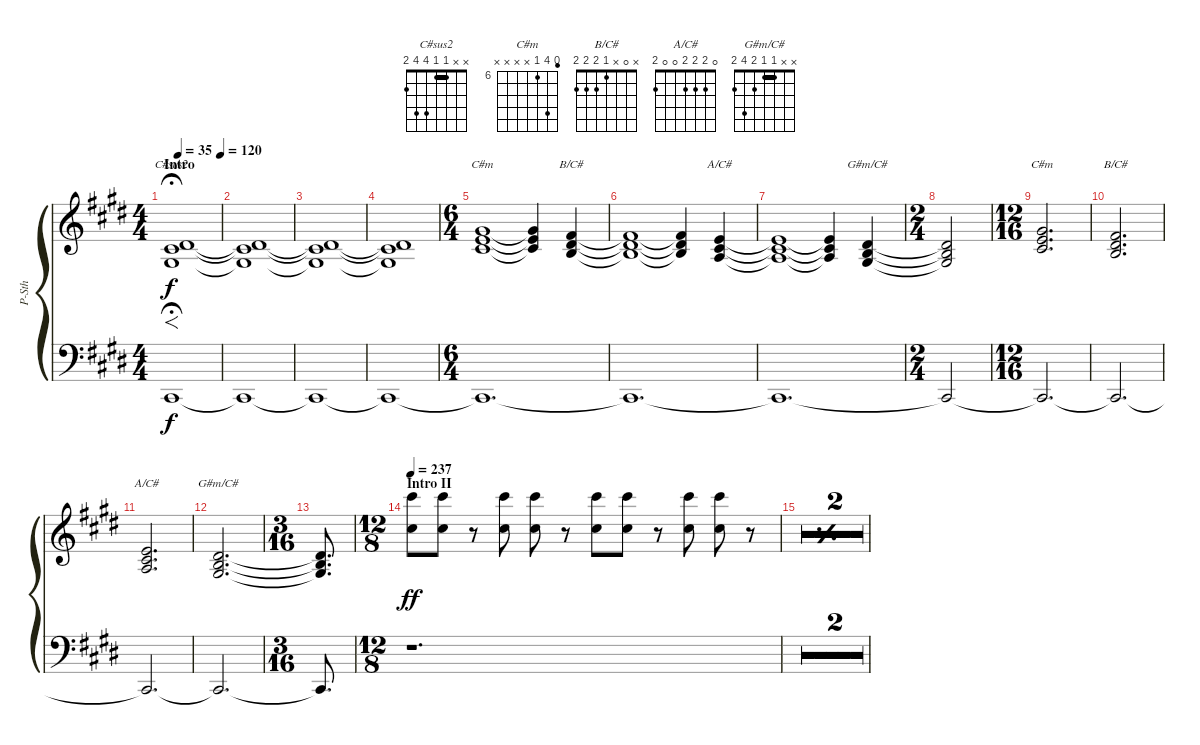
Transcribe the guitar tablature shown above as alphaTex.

\defaultSystemsLayout 4
\bracketExtendMode groupsimilarinstruments
\otherSystemsTrackNameOrientation horizontal
\track ("Strings / Pad" "P-Sth") {multiBarRest instrument pad2warm}
\staff {score}
\tuning (E4 B3 G3 D3 A2 E2 B1)
\chord ("C#sus2" x x 1 1 4 4 2) {showfingering false barre 1}
\chord ("C#m" 5 9 6 x x x x) {firstfret 6 showfingering false}
\chord ("B/C#" x 0 x 1 2 2 2) {showfingering false}
\chord ("A/C#" 0 2 2 2 0 0 2) {showfingering false}
\chord ("G#m/C#" x x 1 1 2 4 2) {showfingering false barre 1}
\ts (4 4)
\section ("" "Intro")
\tempo 35
\tempo (120 1)
\clef g2
\ks e
(4.2{acc #} 6.3{acc #} 6.4{acc #}).1{ch "C#sus2" dy f fermata (medium 0) instrument pad2warm} |
(6.4{t acc #} 6.3{t acc #} 4.2{t acc #}).1 |
(6.4{t acc #} 6.3{t acc #} 4.2{t acc #}).1 |
(6.4{t acc #} 6.3{t acc #} 4.2{t acc #}).1 |
\ts (6 4)
\beaming (8 2 2 2 2 2 2)
(9.2{acc #} 0.1{acc forcenatural} 6.3{acc #}).1{ch "C#m"} (9.2{t acc #} 0.1{t acc forcenatural} 6.3{t acc #}).4 (4.3{acc forcenatural} 4.2{acc #} 2.1{acc #}).4{ch "B/C#"} |
(2.1{t acc #} 4.2{t acc #} 4.3{t acc forcenatural}).1 (2.1{t acc #} 4.2{t acc #} 4.3{t acc forcenatural}).4 (2.3{acc forcenatural} 2.2{acc #} 0.1{acc forcenatural}).4{ch "A/C#"} |
(0.1{t acc forcenatural} 2.2{t acc #} 2.3{t acc forcenatural}).1 (0.1{t acc forcenatural} 2.2{t acc #} 2.3{t acc forcenatural}).4 (6.4{acc #} 4.3{acc forcenatural} 4.2{acc #}).4{ch "G#m/C#"} |
\ts (2 4)
(4.2{t acc #} 4.3{t acc forcenatural} 6.4{t acc #}).2 |
\ts (12 16)
(11.4{acc #} 9.3{acc forcenatural} 9.2{acc #}).2{d ch "C#m"} |
(4.3{acc forcenatural} 4.2{acc #} 2.1{acc #}).2{d ch "B/C#"} |
(2.3{acc forcenatural} 2.2{acc #} 0.1{acc forcenatural}).2{d ch "A/C#"} |
(6.4{acc #} 0.2{acc forcenatural} 8.3{acc #}).2{d ch "G#m/C#"} |
\ts (3 16)
(6.4{t acc #} 0.2{t acc forcenatural} 8.3{t acc #}).8{d} |
\ts (12 8)
\section ("" "Intro II")
\tempo 237
(18.3{acc #} 21.1{acc #}).8{dy ff instrument pad2warm} (18.3{acc #} 21.1{acc #}).8 r.8 (18.3{acc #} 21.1{acc #}).8 (18.3{acc #} 21.1{acc #}).8 r.8 (18.3{acc #} 21.1{acc #}).8 (18.3{acc #} 21.1{acc #}).8 r.8 (18.3{acc #} 21.1{acc #}).8 (18.3{acc #} 21.1{acc #}).8 r.8 |
\simile simple
|
\staff {score}
\tuning (E4 B3 G3 D3 A2 E2)
\clef f4
\ottava regular
\simile none
\ks e
-15.6{acc #}.1{f ot 8vb dy f fermata (medium 0)} |
-15.6{t acc #}.1{ot 8vb} |
-15.6{t acc #}.1{ot 8vb} |
-15.6{t acc #}.1{ot 8vb} |
-15.6{t acc #}.1{d ot 8vb} |
-15.6{t acc #}.1{d ot 8vb} |
-15.6{t acc #}.1{d ot 8vb} |
-15.6{t acc #}.2{ot 8vb} |
-15.6{t acc #}.2{d ot 8vb} |
-15.6{t acc #}.2{d ot 8vb} |
-15.6{t acc #}.2{d ot 8vb} |
-15.6{t acc #}.2{d ot 8vb} |
-15.6{t acc #}.8{d ot 8vb} |
r.1{d} |
r.1{d} |
r.1{d}
